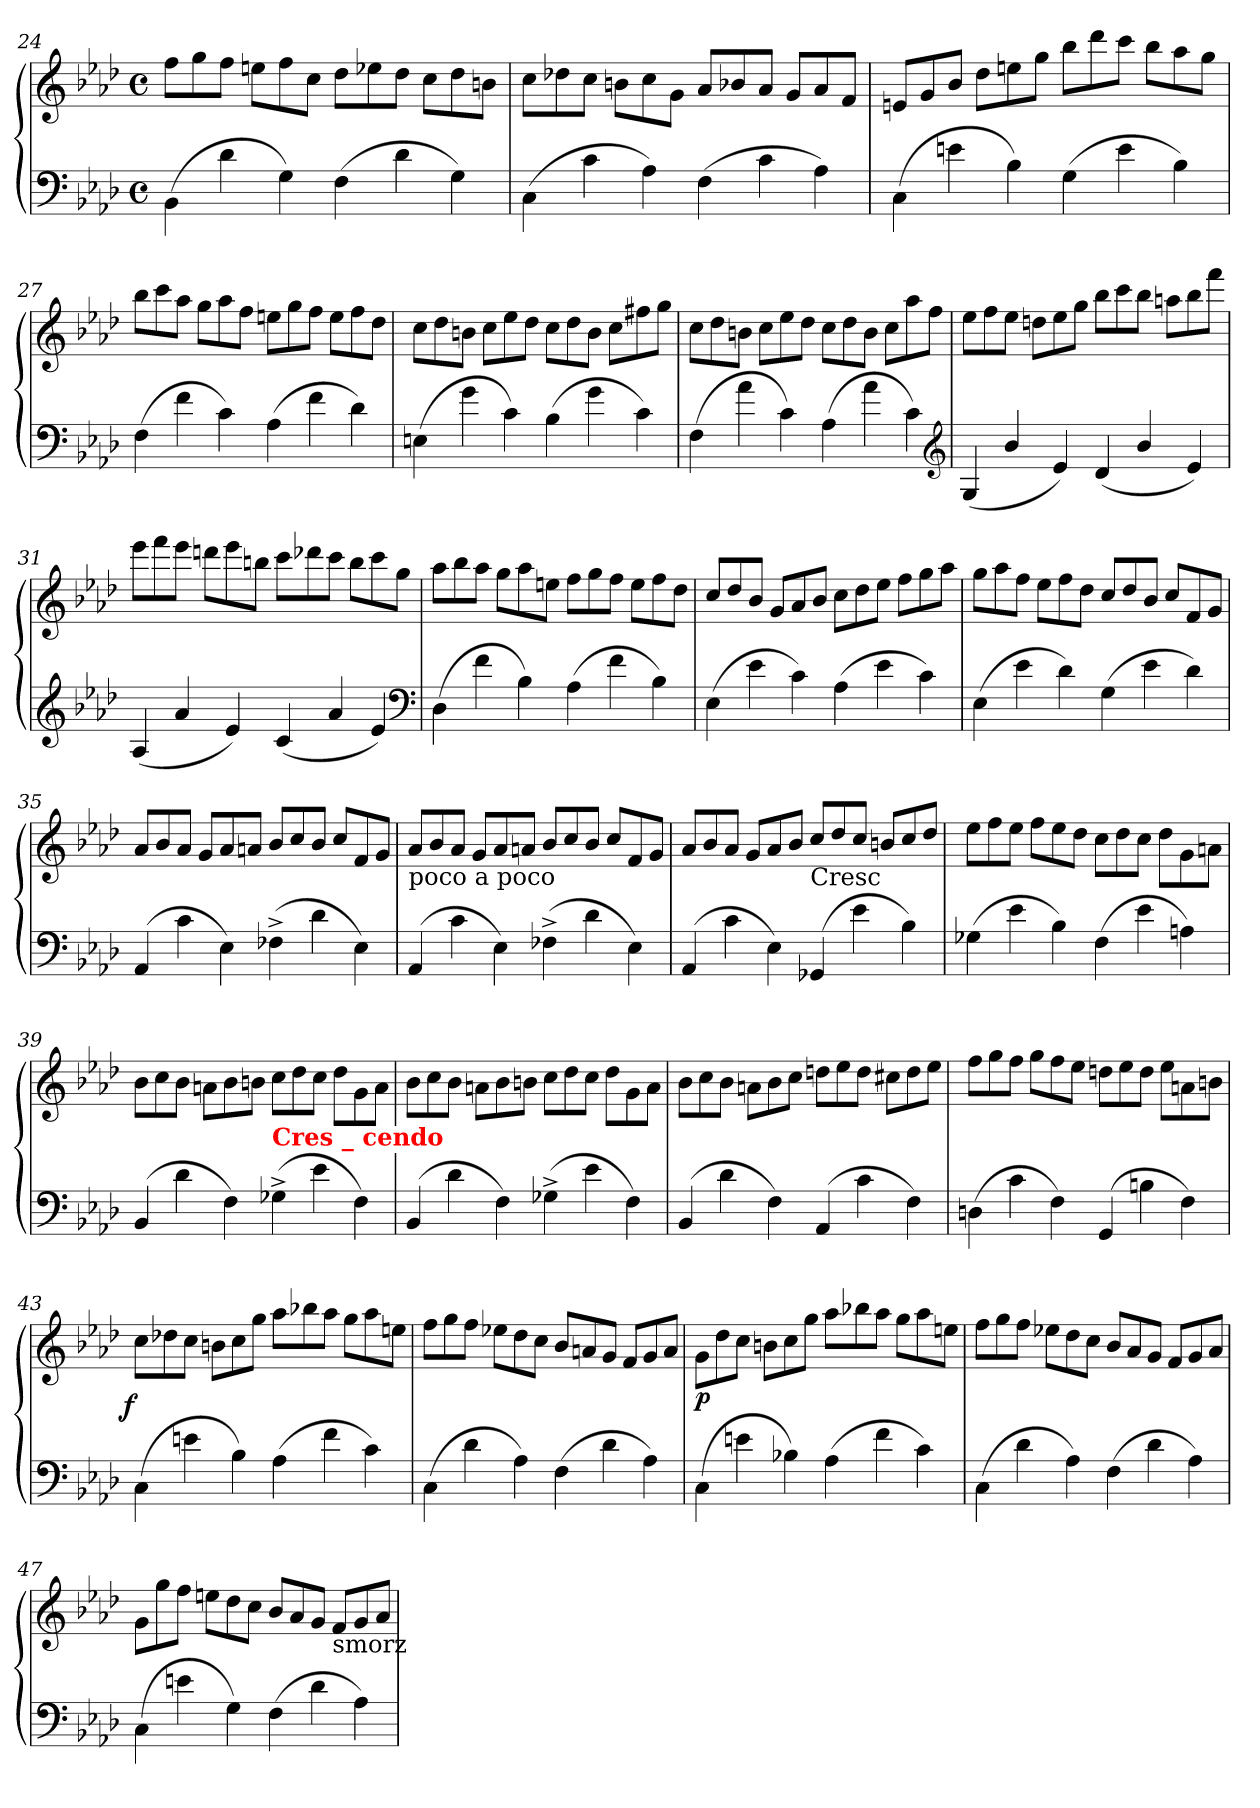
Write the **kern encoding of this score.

**kern	**kern	**dynam
*part1	*part1	*part1
*staff2	*staff1	*staff1/2
*clefF4	*clefG2	*
*k[b-e-a-d-]	*k[b-e-a-d-]	*
*f:	*f:	*
*M4/4	*M4/4	*
*met(c)	*met(c)	*
*Xtuplet	*Xtuplet	*
=24	=24	=24
(>6BB-\	12ffL	.
.	12gg	.
6d-	12ffJ	.
.	12eenL	.
6G)	12ff	.
.	12ccJ	.
(>6F	12dd-L	.
.	12ee-X	.
6d-	12dd-J	.
.	12ccL	.
6G)	12dd-	.
.	12bnJ	.
=25	=25	=25
(>6C\	12ccL	.
.	12dd-X	.
6c	12ccJ	.
.	12bn\L	.
6A-)	12cc\	.
.	12g\J	.
(>6F	12a-L	.
.	12b-	.
6c	12a-J	.
.	12gL	.
6A-)	12a-	.
.	12fJ	.
=26	=26	=26
(>6C\	12enL	.
.	12g	.
6en	12b-J	.
.	12dd-L	.
6B-)	12een	.
.	12ggJ	.
(>6G	12bb-L	.
.	12ddd-	.
6e	12cccJ	.
.	12bb-L	.
6B-)	12aa-	.
.	12ggJ	.
=27	=27	=27
(>6F	12bb-L	.
.	12ccc	.
6f	12aa-J	.
.	12ggL	.
6c)	12aa-	.
.	12ffJ	.
(>6A-	12eenL	.
.	12gg	.
6f	12ffJ	.
.	12eeL	.
6d-)	12ff	.
.	12dd-J	.
=28	=28	=28
(>6En	12ccL	.
.	12dd-	.
6g	12bnJ	.
.	12ccL	.
6c)	12ee-	.
.	12dd-J	.
(>6B-	12ccL	.
.	12dd-	.
6g	12bJ	.
.	12ccL	.
6c)	12ff#X	.
.	12ggJ	.
=29	=29	=29
(>6F	12ccL	.
.	12dd-	.
6a-	12bnJ	.
.	12ccL	.
6c)	12ee-	.
.	12dd-J	.
(>6A-	12ccL	.
.	12dd-	.
6a-	12bJ	.
.	12ccL	.
6c)	12aa-	.
.	12ffJ	.
*clefG2	*	*
=30	=30	=30
(<6G	12ee-L	.
.	12ff	.
6b-/	12ee-J	.
.	12ddnL	.
6e-)	12ee-	.
.	12ggJ	.
(<6d-	12bb-L	.
.	12ccc	.
6b-/	12bb-J	.
.	12aanL	.
6e-)	12bb-	.
.	12fffJ	.
=31	=31	=31
(<6A-	12eee-L	.
.	12fff	.
6a-	12eee-J	.
.	12dddnL	.
6e-)	12eee-	.
.	12bbnJ	.
(<6c	12cccL	.
.	12ddd-X	.
6a-	12cccJ	.
.	12bbL	.
6e-)	12ccc	.
.	12ggJ	.
*clefF4	*	*
=32	=32	=32
(>6D-	12aa-L	.
.	12bb-	.
6f	12aa-J	.
.	12ggL	.
6B-)	12aa-	.
.	12eenJ	.
(>6A-	12ffL	.
.	12gg	.
6f	12ffJ	.
.	12eeL	.
6B-)	12ff	.
.	12dd-J	.
=33	=33	=33
(>6E-	12cc/L	.
.	12dd-	.
6e-	12b-J	.
.	12gL	.
6c)	12a-	.
.	12b-J	.
(>6A-	12ccL	.
.	12dd-	.
6e-	12ee-J	.
.	12ffL	.
6c)	12gg	.
.	12aa-J	.
=34	=34	=34
(>6E-	12ggL	.
.	12aa-	.
6e-	12ffJ	.
.	12ee-L	.
6d-)	12ff	.
.	12dd-J	.
(>6G	12ccL	.
.	12dd-/	.
6e-	12b-J	.
.	12ccL	.
6d-)	12f	.
.	12gJ	.
=35	=35	=35
(>6AA-	12a-L	.
.	12b-	.
6c	12a-J	.
.	12gL	.
6E-)	12a-	.
.	12anJ	.
(>6F-X^<	12b-/L	.
.	12cc	.
6d-	12b-J	.
.	12ccL	.
6E-)	12f	.
.	12gJ	.
=36	=36	=36
!	!LO:TX:b:t=poco a poco	!
(>6AA-	12a-L	.
.	12b-	.
6c	12a-J	.
.	12gL	.
6E-)	12a-	.
.	12anJ	.
(>6F-X^<	12b-L	.
.	12cc/	.
6d-	12b-J	.
.	12ccL	.
6E-)	12f	.
.	12gJ	.
=37	=37	=37
(>6AA-	12a-L	.
.	12b-	.
6c	12a-J	.
.	12gL	.
6E-)	12a-	.
.	12b-J	.
!	!LO:TX:c:t=Cresc	!
(>6GG-X	12ccL	.
.	12dd-/	.
6e-	12ccJ	.
.	12bnL	.
6B-)	12cc/	.
.	12dd-J	.
=38	=38	=38
(>6G-X	12ee-L	.
.	12ff	.
6e-	12ee-J	.
.	12ffL	.
6B-)	12ee-	.
.	12dd-J	.
(>6F	12ccL	.
.	12dd-	.
6e-	12ccJ	.
.	12dd-\L	.
6An)	12g	.
.	12anJ	.
=39	=39	=39
(>6BB-	12b-L	.
.	12cc	.
6d-	12b-J	.
.	12anL	.
6F)	12b-\	.
.	12bnJ	.
!	!LO:TX:b:B:color=red:t=Cres _ cendo	!
(>6G-X^<	12ccL	.
.	12dd-	.
6e-	12ccJ	.
.	12dd-\L	.
6F)	12g	.
.	12aJ	.
=40	=40	=40
(>6BB-	12b-L	.
.	12cc	.
6d-	12b-J	.
.	12anL	.
6F)	12b-\	.
.	12bnJ	.
(>6G-X^<	12ccL	.
.	12dd-	.
6e-	12ccJ	.
.	12dd-L	.
6F)	12g	.
.	12aJ	.
=41	=41	=41
(>6BB-	12b-L	.
.	12cc	.
6d-	12b-J	.
.	12anL	.
6F)	12b-	.
.	12ccJ	.
(>6AA-	12ddnL	.
.	12ee-	.
6c	12ddJ	.
.	12cc#XL	.
6F)	12dd	.
.	12ee-J	.
=42	=42	=42
(>6Dn	12ffL	.
.	12gg	.
6c	12ffJ	.
.	12ggL	.
6F)	12ff	.
.	12ee-J	.
(>6GG	12ddnL	.
.	12ee-	.
6Bn	12ddJ	.
.	12ee-L	.
6F)	12an	.
.	12bnJ	.
=43	=43	=43
!	!	!LO:DY:rj
(>6C\	12ccL	f
.	12dd-X	.
6en	12ccJ	.
.	12bnL	.
6B-)	12cc	.
.	12ggJ	.
(>6A-	12aa-L	.
.	12bb-X	.
6f	12aa-J	.
.	12ggL	.
6c)	12aa-	.
.	12eenJ	.
=44	=44	=44
(>6C\	12ffL	.
.	12gg	.
6d-	12ffJ	.
.	12ee-XL	.
6A-)	12dd-	.
.	12ccJ	.
(>6F	12b-L	.
.	12an	.
6d-	12gJ	.
.	12fL	.
6A-)	12g	.
.	12aJ	.
=45	=45	=45
(>6C\	12gL	p
.	12dd-	.
6en	12ccJ	.
.	12bnL	.
6B-X)	12cc	.
.	12ggJ	.
(>6A-	12aa-L	.
.	12bb-X	.
6f	12aa-J	.
.	12ggL	.
6c)	12aa-	.
.	12eenJ	.
=46	=46	=46
(>6C\	12ffL	.
.	12gg	.
6d-	12ffJ	.
.	12ee-XL	.
6A-)	12dd-	.
.	12ccJ	.
(>6F	12b-L	.
.	12a-	.
6d-	12gJ	.
.	12fL	.
6A-)	12g	.
.	12a-J	.
=47	=47	=47
(>6C\	12gL	.
.	12gg	.
6en	12ffJ	.
.	12eenL	.
6G)	12dd-	.
.	12ccJ	.
(>6F	12b-L	.
.	12a-	.
6d-	12gJ	.
!	!LO:TX:b:t=smorz	!
.	12fL	.
6A-)	12g	.
.	12a-J	.
=	=	=
*-	*-	*-
